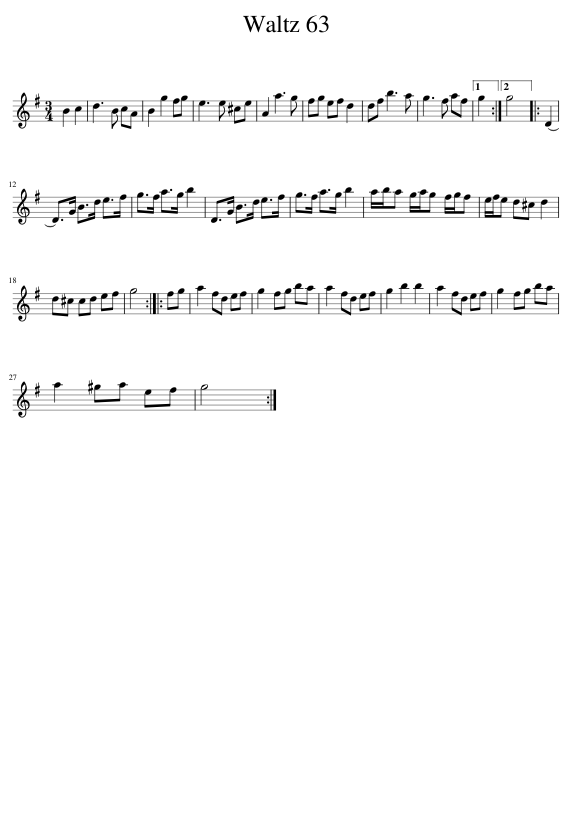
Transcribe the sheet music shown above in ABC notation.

X:1
L:1/8
M:3/4
I:linebreak $
K:G
V:1 treble
V:1
 B2 c2 | d3 B cA | B2 g2 fg | e3 e ^ce | A2 a3 g | %5
 fg ef d2 | df b3 a | g3 f af |1 g2 :|2 g4 |: %10
 (D2 |$ D>)G B>d e>f | g>f a>g b2 | D>G B>d e>f | g>f a>g b2 | %15
 a/b/a g/a/g f/g/f | e/f/e d^c d2 |$ d^c cd ef | g4 :: fg | %20
 a2 fd ef | g2 fg ba | a2 fd ef | g2 b2 b2 | a2 fd ef | %25
 g2 fg ba |$ a2 ^ga ef | g4 :| %28
